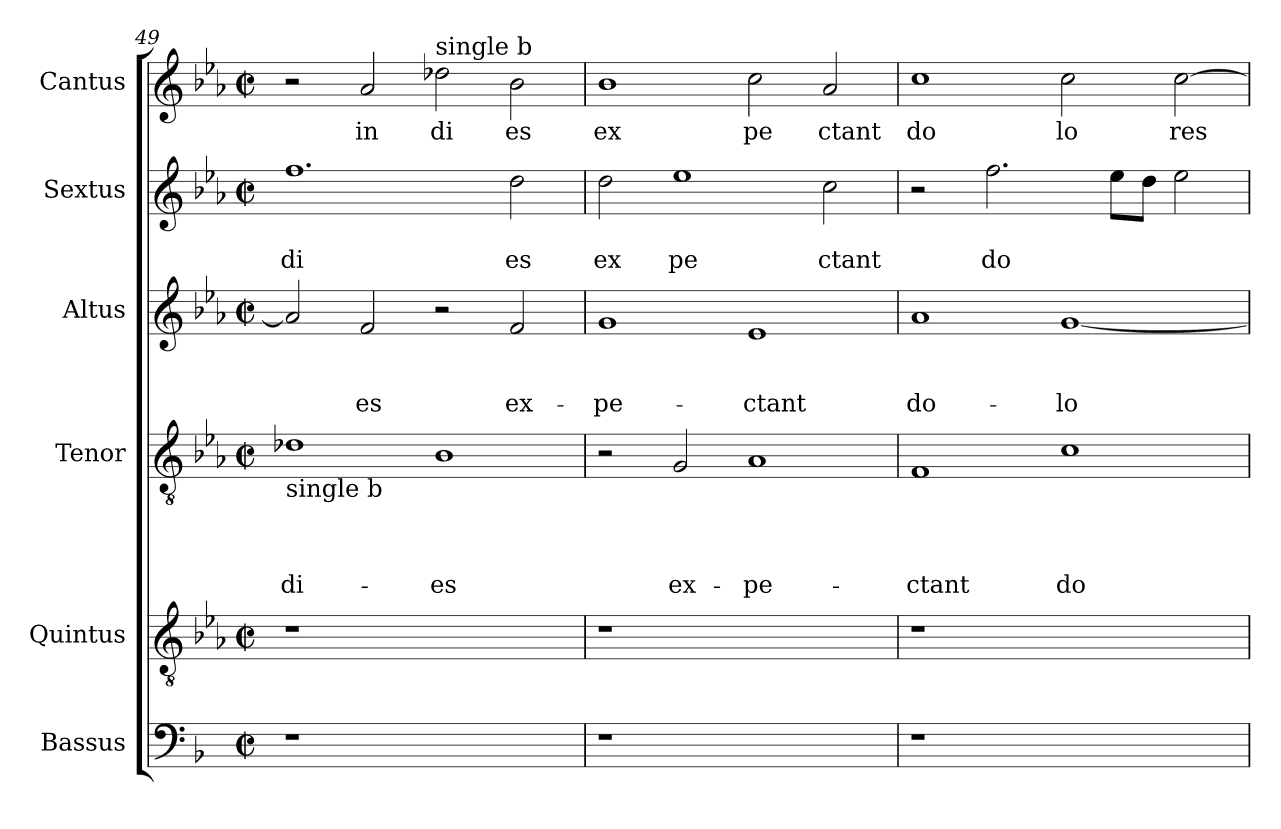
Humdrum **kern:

**kern	**kern	**kern	**text	**text	**text	**text	**kern	**text	**text	**text	**kern	**text	**text	**kern	**text
*part6	*part5	*part4	*part4	*part4	*part4	*part4	*part3	*part3	*part3	*part3	*part2	*part2	*part2	*part1	*part1
*staff6	*staff5	*staff4	*staff4	*staff4	*staff4	*staff4	*staff3	*staff3	*staff3	*staff3	*staff2	*staff2	*staff2	*staff1	*staff1
*I"Bassus	*I"Quintus	*I"Tenor	*	*	*	*	*I"Altus	*	*	*	*I"Sextus	*	*	*I"Cantus	*
*I'Bassus	*I'Quintus	*I'Tenor	*	*	*	*	*I'Altus	*	*	*	*I'Sextus	*	*	*I'Cantus	*
*clefF4	*clefGv2	*clefGv2	*	*	*	*	*clefG2	*	*	*	*clefG2	*	*	*clefG2	*
*k[b-]	*k[b-e-a-]	*k[b-e-a-]	*	*	*	*	*k[b-e-a-]	*	*	*	*k[b-e-a-]	*	*	*k[b-e-a-]	*
*F:	*E-:	*E-:	*	*	*	*	*E-:	*	*	*	*E-:	*	*	*E-:	*
*M2/2	*M2/2	*M2/2	*	*	*	*	*M2/2	*	*	*	*M2/2	*	*	*M2/2	*
*met(c|)	*met(c|)	*met(c|)	*	*	*	*	*met(c|)	*	*	*	*met(c|)	*	*	*met(c|)	*
=49	=49	=49	=49	=49	=49	=49	=49	=49	=49	=49	=49	=49	=49	=49	=49
!	!	!LO:TX:b:t=single b	!	!	!	!	!	!	!	!	!	!	!	!	!
!	!	!	!	!	!	!LO:LY:b	!	!	!	!	!	!	!LO:LY:b	!	!
1r	1r	1d-	.	.	.	di-	2a-/]	.	.	.	1.ff	.	di	2r	.
!	!	!	!	!	!	!	!	!	!	!LO:LY:b	!	!	!	!	!LO:LY:b
.	.	.	.	.	.	.	2f/	.	.	-es	.	.	.	2a-/	in
!	!	!	!	!	!	!	!	!	!	!	!	!	!	!LO:TX:a:t=single b	!
!	!	!	!	!	!	!LO:LY:b	!	!	!	!	!	!	!	!	!LO:LY:b
1ryy	1ryy	1B-	.	.	.	-es	2r	.	.	.	.	.	.	2dd-\	di
!	!	!	!	!	!	!	!	!	!	!LO:LY:b	!	!	!LO:LY:b	!	!LO:LY:b
.	.	.	.	.	.	.	2f/	.	.	ex-	2dd\	.	es	2b-\	es
=50	=50	=50	=50	=50	=50	=50	=50	=50	=50	=50	=50	=50	=50	=50	=50
!	!	!	!	!	!	!	!	!	!	!LO:LY:b	!	!	!LO:LY:b	!	!LO:LY:b
1r	1r	2r	.	.	.	.	1g	.	.	-pe-	2dd\	.	ex	1b-	ex
!	!	!	!	!	!	!LO:LY:b	!	!	!	!	!	!	!LO:LY:b	!	!
.	.	2G/	.	.	.	ex-	.	.	.	.	1ee-	.	pe	.	.
!	!	!	!	!	!	!LO:LY:b	!	!	!	!LO:LY:b	!	!	!	!	!LO:LY:b
1ryy	1ryy	1A-	.	.	.	-pe-	1e-	.	.	-ctant	.	.	.	2cc\	pe
!	!	!	!	!	!	!	!	!	!	!	!	!	!LO:LY:b	!	!LO:LY:b
.	.	.	.	.	.	.	.	.	.	.	2cc\	.	ctant	2a-/	ctant
=51	=51	=51	=51	=51	=51	=51	=51	=51	=51	=51	=51	=51	=51	=51	=51
!	!	!	!	!	!	!LO:LY:b	!	!	!	!LO:LY:b	!	!	!	!	!LO:LY:b
1r	1r	1F	.	.	.	-ctant	1a-	.	.	do-	2r	.	.	1cc	do
!	!	!	!	!	!	!	!	!	!	!	!	!	!LO:LY:b	!	!
.	.	.	.	.	.	.	.	.	.	.	2.ff\	.	do	.	.
!	!	!	!	!	!	!LO:LY:b	!	!	!	!LO:LY:b	!	!	!	!	!LO:LY:b
1ryy	1ryy	1c	.	.	.	do-	[<1g	.	.	-lo-	.	.	.	2cc\	lo
.	.	.	.	.	.	.	.	.	.	.	8ee-\L	.	.	.	.
.	.	.	.	.	.	.	.	.	.	.	8dd\J	.	.	.	.
!	!	!	!	!	!	!	!	!	!	!	!	!	!	!	!LO:LY:b
.	.	.	.	.	.	.	.	.	.	.	2ee-\	.	.	[>2cc\	res
=	=	=	=	=	=	=	=	=	=	=	=	=	=	=	=
*-	*-	*-	*-	*-	*-	*-	*-	*-	*-	*-	*-	*-	*-	*-	*-
